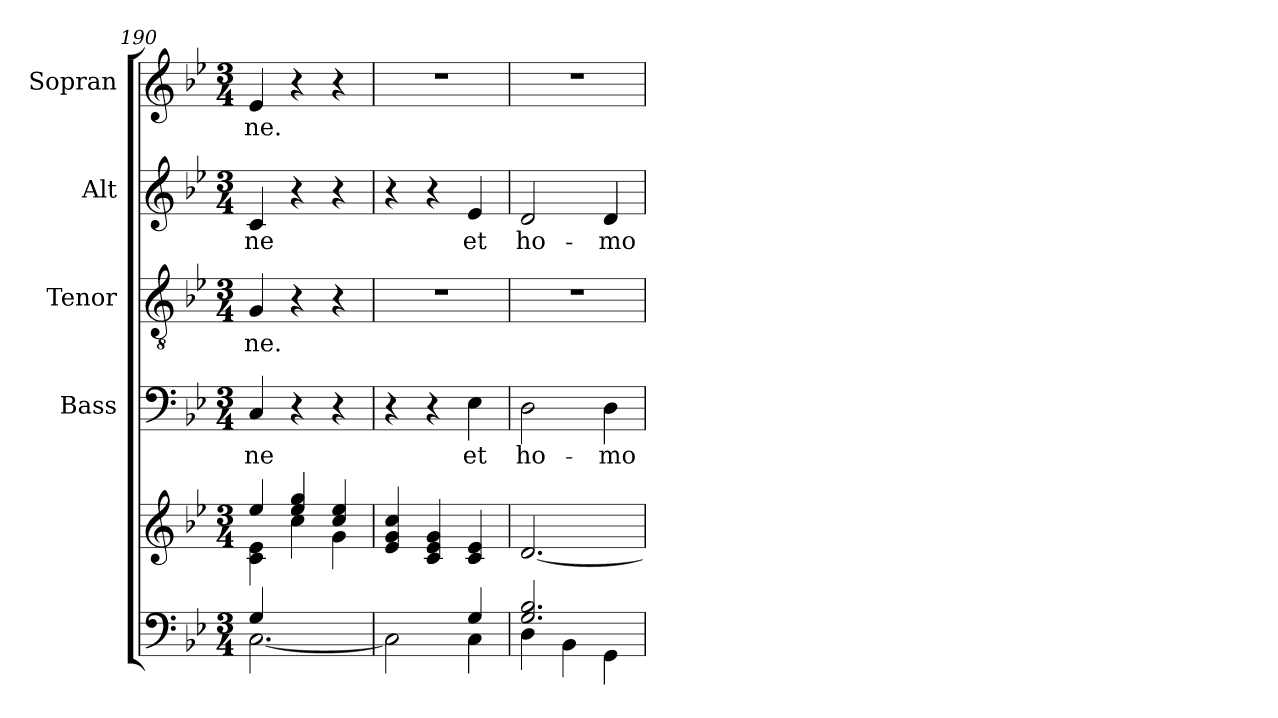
**kern	**kern	**kern	**text	**kern	**text	**kern	**text	**kern	**text
*part5	*part5	*part4	*part4	*part3	*part3	*part2	*part2	*part1	*part1
*staff6	*staff5	*staff4	*staff4	*staff3	*staff3	*staff2	*staff2	*staff1	*staff1
*	*	*I"Bass	*	*I"Tenor	*	*I"Alt	*	*I"Sopran	*
*	*	*I'B.	*	*I'T.	*	*I'A.	*	*I'S.	*
*clefF4	*clefG2	*clefF4	*	*clefGv2	*	*clefG2	*	*clefG2	*
*k[b-e-]	*k[b-e-]	*k[b-e-]	*	*k[b-e-]	*	*k[b-e-]	*	*k[b-e-]	*
*B-:	*B-:	*B-:	*	*B-:	*	*B-:	*	*B-:	*
*M3/4	*M3/4	*M3/4	*	*M3/4	*	*M3/4	*	*M3/4	*
=190	=190	=190	=190	=190	=190	=190	=190	=190	=190
*^	*^	*	*	*	*	*	*	*	*
!	!	!	!	!	!LO:LY:b	!	!LO:LY:b	!	!LO:LY:b	!	!LO:LY:b
4G/	[<2.C\	4ee-/	4c\ 4e-\	4C/	-ne	4G/	-ne.	4c/	-ne	4e-/	-ne.
2ryy	.	4ee-/ 4gg/	4cc\	4r	.	4r	.	4r	.	4r	.
.	.	4cc/ 4ee-/	4g\	4r	.	4r	.	4r	.	4r	.
*	*	*v	*v	*	*	*	*	*	*	*	*
=191	=191	=191	=191	=191	=191	=191	=191	=191	=191	=191
2ryy	2C\]	4e-/ 4g/ 4cc/	4r	.	2.r	.	4r	.	2.r	.
.	.	4c/ 4e-/ 4g/	4r	.	.	.	4r	.	.	.
!	!	!	!	!LO:LY:b	!	!	!	!LO:LY:b	!	!
4G/	4C\	4c/ 4e-/	4E-\	et	.	.	4e-/	et	.	.
!!LO:LB:g=z
=192	=192	=192	=192	=192	=192	=192	=192	=192	=192	=192
!	!	!	!	!LO:LY:b	!	!	!	!LO:LY:b	!	!
2.G/ 2.B-/	4D\	[2.d/	2D\	ho-	2.r	.	2d/	ho-	2.r	.
.	4BB-\	.	.	.	.	.	.	.	.	.
!	!	!	!	!LO:LY:b	!	!	!	!LO:LY:b	!	!
.	4GG\	.	4D\	-mo	.	.	4d/	-mo	.	.
*v	*v	*	*	*	*	*	*	*	*	*
=	=	=	=	=	=	=	=	=	=
*-	*-	*-	*-	*-	*-	*-	*-	*-	*-
